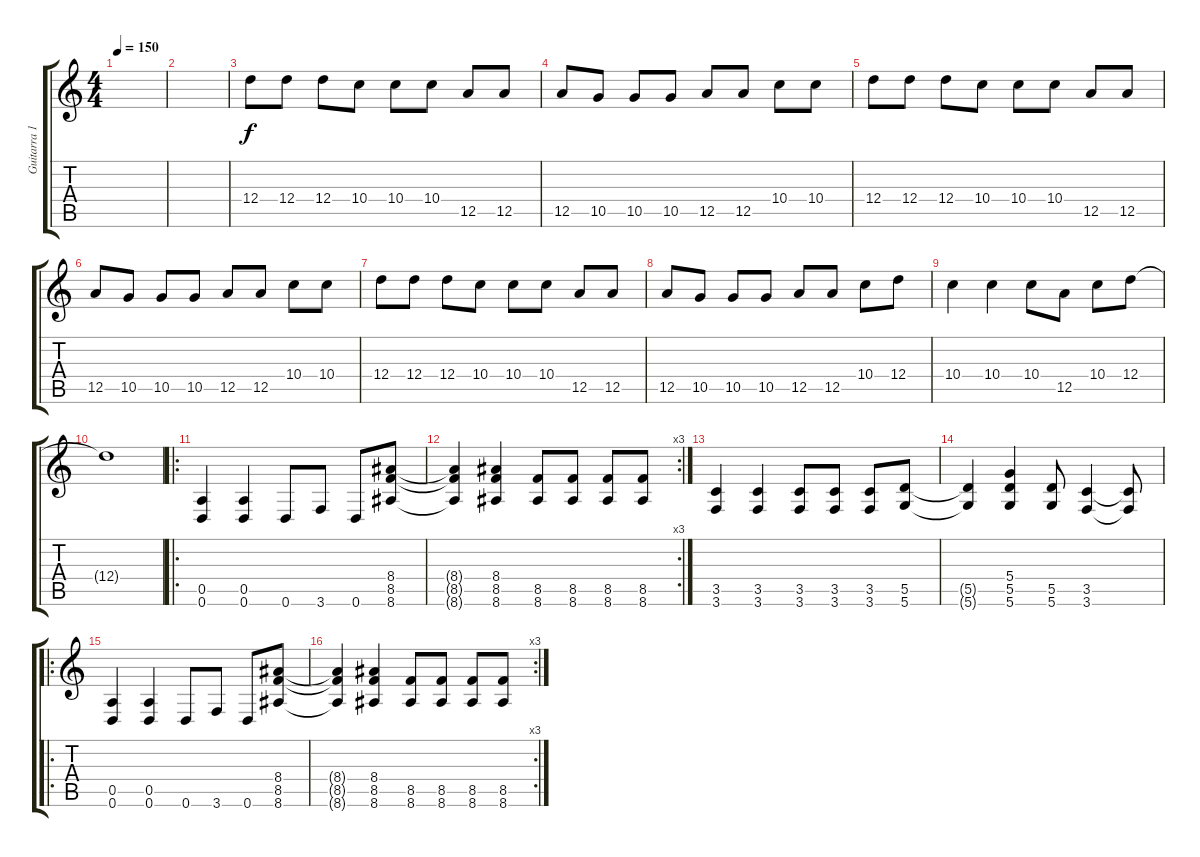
\track ("Guitarra 1" "Guitarra 1") {instrument distortionguitar}
\staff {score tabs}
\tuning (E4 B3 G3 D3 A2 D2) {hide}
\ts (4 4)
\tempo 150
\clef g2
\ks c
|
|
12.4.8{instrument electricguitarmuted} 12.4.8 12.4.8 10.4.8 10.4.8 10.4.8 12.5.8 12.5.8 |
12.5.8 10.5.8 10.5.8 10.5.8 12.5.8 12.5.8 10.4.8 10.4.8 |
12.4.8{instrument electricguitarmuted} 12.4.8 12.4.8 10.4.8 10.4.8 10.4.8 12.5.8 12.5.8 |
12.5.8 10.5.8 10.5.8 10.5.8 12.5.8 12.5.8 10.4.8 10.4.8 |
12.4.8{instrument electricguitarmuted} 12.4.8 12.4.8 10.4.8 10.4.8 10.4.8 12.5.8 12.5.8 |
12.5.8 10.5.8 10.5.8 10.5.8 12.5.8 12.5.8 10.4.8 12.4.8 |
10.4.4{instrument distortionguitar} 10.4.4 10.4.8 12.5.8 10.4.8 12.4.8 |
12.4{t}.1 |
\ro
(0.5 0.6).4 (0.5 0.6).4 0.6.8 3.6.8 0.6.8 (8.4 8.5 8.6).8 |
\rc 3
(8.4{t} 8.5{t} 8.6{t}).4 (8.4 8.5 8.6).4 (8.5 8.6).8 (8.5 8.6).8 (8.5 8.6).8 (8.5 8.6).8 |
(3.5 3.6).4 (3.5 3.6).4 (3.5 3.6).8 (3.5 3.6).8 (3.5 3.6).8 (5.5 5.6).8 |
(5.5{t} 5.6{t}).4 (5.4 5.5 5.6).4 (5.5 5.6).8 (3.5 3.6).4 (3.5{t} 3.6{t}).8 |
\ro
(0.5 0.6).4 (0.5 0.6).4 0.6.8 3.6.8 0.6.8 (8.4 8.5 8.6).8 |
\rc 3
(8.4{t} 8.5{t} 8.6{t}).4 (8.4 8.5 8.6).4 (8.5 8.6).8 (8.5 8.6).8 (8.5 8.6).8 (8.5 8.6).8
